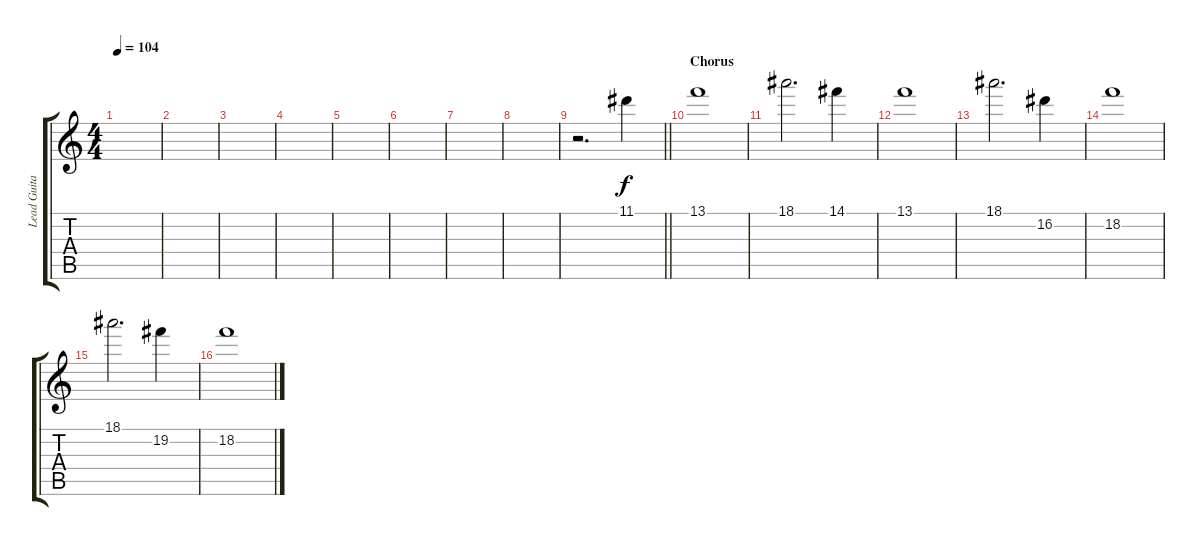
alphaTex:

\track ("Lead Guitar - Brad Delson" "Lead Guita") {instrument distortionguitar}
\staff {score tabs}
\tuning (E4 B3 G3 D3 A2 E2) {hide}
\ts (4 4)
\tempo 104
\clef g2
\ks c
|
|
|
|
|
|
|
|
\barLineRight lightlight
r.2{d volume 10 instrument distortionguitar} 11.1.4 |
\section ("" "Chorus")
13.1.1 |
18.1.2{d} 14.1.4 |
13.1.1 |
18.1.2{d} 16.2.4 |
18.2.1 |
18.1.2{d} 19.2.4 |
18.2.1
